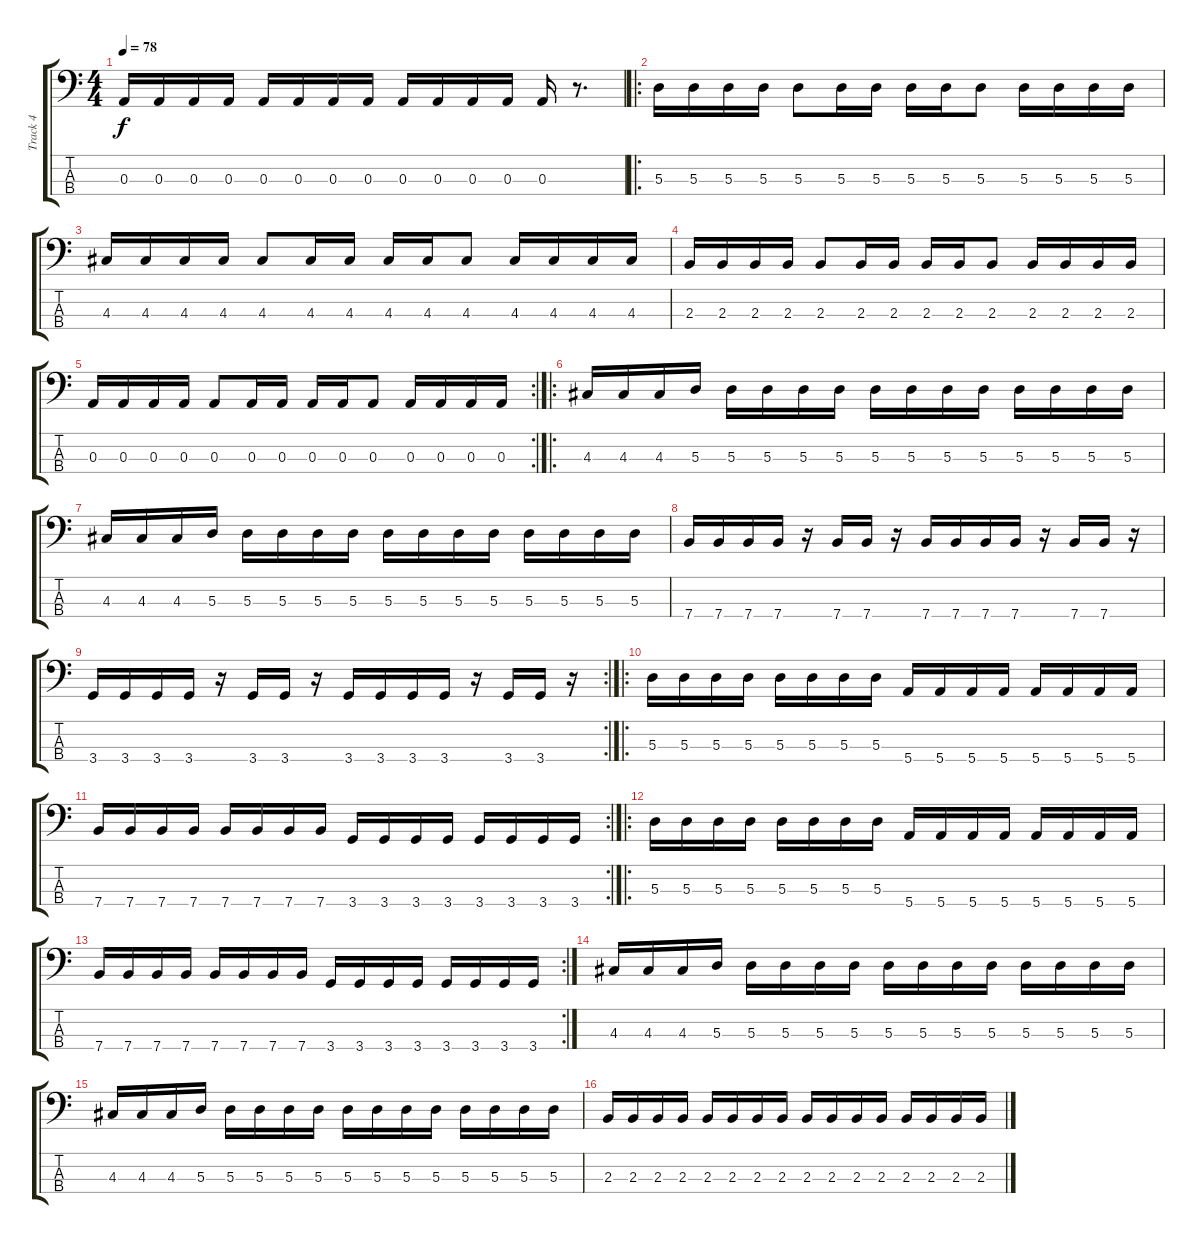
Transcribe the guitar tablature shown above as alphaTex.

\track ("Track 4" "Track 4") {instrument electricbasspick}
\staff {score tabs}
\tuning (G2 D2 A1 E1) {hide}
\ts (4 4)
\tempo 78
\clef f4
\ks c
0.3.16{dy f} 0.3.16 0.3.16 0.3.16 0.3.16 0.3.16 0.3.16 0.3.16 0.3.16 0.3.16 0.3.16 0.3.16 0.3.16 r.8{d} |
\ro
5.3.16 5.3.16 5.3.16 5.3.16 5.3.8 5.3.16 5.3.16 5.3.16 5.3.16 5.3.8 5.3.16 5.3.16 5.3.16 5.3.16 |
4.3.16 4.3.16 4.3.16 4.3.16 4.3.8 4.3.16 4.3.16 4.3.16 4.3.16 4.3.8 4.3.16 4.3.16 4.3.16 4.3.16 |
2.3.16 2.3.16 2.3.16 2.3.16 2.3.8 2.3.16 2.3.16 2.3.16 2.3.16 2.3.8 2.3.16 2.3.16 2.3.16 2.3.16 |
\rc 2
0.3.16 0.3.16 0.3.16 0.3.16 0.3.8 0.3.16 0.3.16 0.3.16 0.3.16 0.3.8 0.3.16 0.3.16 0.3.16 0.3.16 |
\ro
4.3.16 4.3.16 4.3.16 5.3.16 5.3.16 5.3.16 5.3.16 5.3.16 5.3.16 5.3.16 5.3.16 5.3.16 5.3.16 5.3.16 5.3.16 5.3.16 |
4.3.16 4.3.16 4.3.16 5.3.16 5.3.16 5.3.16 5.3.16 5.3.16 5.3.16 5.3.16 5.3.16 5.3.16 5.3.16 5.3.16 5.3.16 5.3.16 |
7.4.16 7.4.16 7.4.16 7.4.16 r.16 7.4.16 7.4.16 r.16 7.4.16 7.4.16 7.4.16 7.4.16 r.16 7.4.16 7.4.16 r.16 |
\rc 2
3.4.16 3.4.16 3.4.16 3.4.16 r.16 3.4.16 3.4.16 r.16 3.4.16 3.4.16 3.4.16 3.4.16 r.16 3.4.16 3.4.16 r.16 |
\ro
5.3.16 5.3.16 5.3.16 5.3.16 5.3.16 5.3.16 5.3.16 5.3.16 5.4.16 5.4.16 5.4.16 5.4.16 5.4.16 5.4.16 5.4.16 5.4.16 |
\rc 2
7.4.16 7.4.16 7.4.16 7.4.16 7.4.16 7.4.16 7.4.16 7.4.16 3.4.16 3.4.16 3.4.16 3.4.16 3.4.16 3.4.16 3.4.16 3.4.16 |
\ro
5.3.16 5.3.16 5.3.16 5.3.16 5.3.16 5.3.16 5.3.16 5.3.16 5.4.16 5.4.16 5.4.16 5.4.16 5.4.16 5.4.16 5.4.16 5.4.16 |
\rc 2
7.4.16 7.4.16 7.4.16 7.4.16 7.4.16 7.4.16 7.4.16 7.4.16 3.4.16 3.4.16 3.4.16 3.4.16 3.4.16 3.4.16 3.4.16 3.4.16 |
4.3.16 4.3.16 4.3.16 5.3.16 5.3.16 5.3.16 5.3.16 5.3.16 5.3.16 5.3.16 5.3.16 5.3.16 5.3.16 5.3.16 5.3.16 5.3.16 |
4.3.16 4.3.16 4.3.16 5.3.16 5.3.16 5.3.16 5.3.16 5.3.16 5.3.16 5.3.16 5.3.16 5.3.16 5.3.16 5.3.16 5.3.16 5.3.16 |
2.3.16 2.3.16 2.3.16 2.3.16 2.3.16 2.3.16 2.3.16 2.3.16 2.3.16 2.3.16 2.3.16 2.3.16 2.3.16 2.3.16 2.3.16 2.3.16
